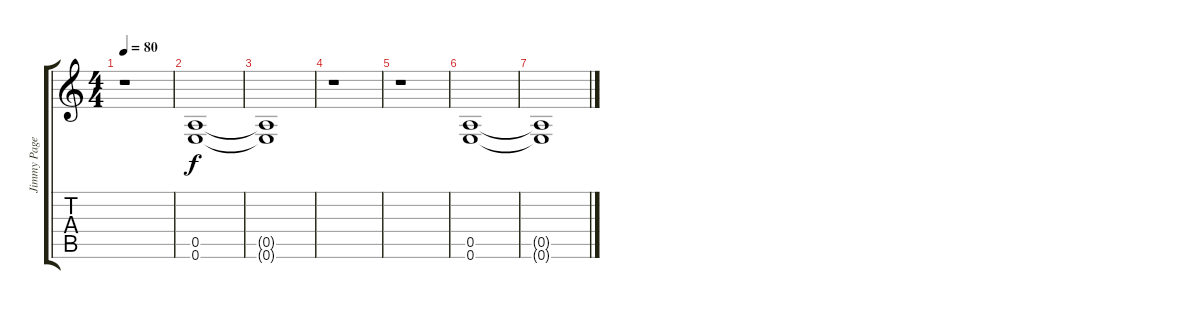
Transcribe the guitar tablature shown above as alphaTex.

\track ("Jimmy Page (Guitarra 2)" "Jimmy Page") {instrument electricguitarclean}
\staff {score tabs}
\tuning (E4 B3 G3 D3 A2 E2) {hide}
\ts (4 4)
\tempo 80
\clef g2
\ks c
r.1{dy f} |
(0.5 0.6).1 |
(0.5{t} 0.6{t}).1 |
r.1 |
r.1 |
(0.5 0.6).1 |
(0.5{t} 0.6{t}).1
